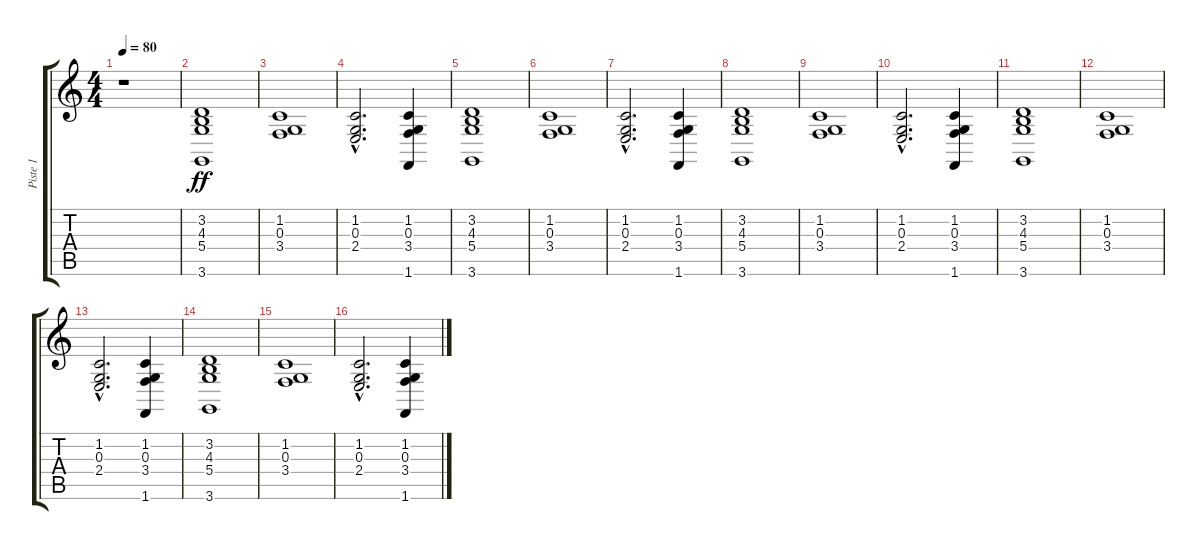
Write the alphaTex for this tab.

\track ("Piste 1" "Piste 1") {instrument pad2warm}
\staff {score tabs}
\tuning (E4 B3 G3 D3 A2 E2) {hide}
\ts (4 4)
\tempo 80
\clef g2
\ks c
r.1{dy ff instrument pad2warm} |
(3.2 4.3 5.4 3.6).1 |
(1.2 0.3 3.4).1 |
(1.2{hac} 0.3{hac} 2.4{hac}).2{d} (1.2 0.3 3.4 1.6).4 |
(3.2 4.3 5.4 3.6).1 |
(1.2 0.3 3.4).1 |
(1.2{hac} 0.3{hac} 2.4{hac}).2{d} (1.2 0.3 3.4 1.6).4 |
(3.2 4.3 5.4 3.6).1 |
(1.2 0.3 3.4).1 |
(1.2{hac} 0.3{hac} 2.4{hac}).2{d} (1.2 0.3 3.4 1.6).4 |
(3.2 4.3 5.4 3.6).1 |
(1.2 0.3 3.4).1 |
(1.2{hac} 0.3{hac} 2.4{hac}).2{d} (1.2 0.3 3.4 1.6).4 |
(3.2 4.3 5.4 3.6).1 |
(1.2 0.3 3.4).1 |
(1.2{hac} 0.3{hac} 2.4{hac}).2{d} (1.2 0.3 3.4 1.6).4
